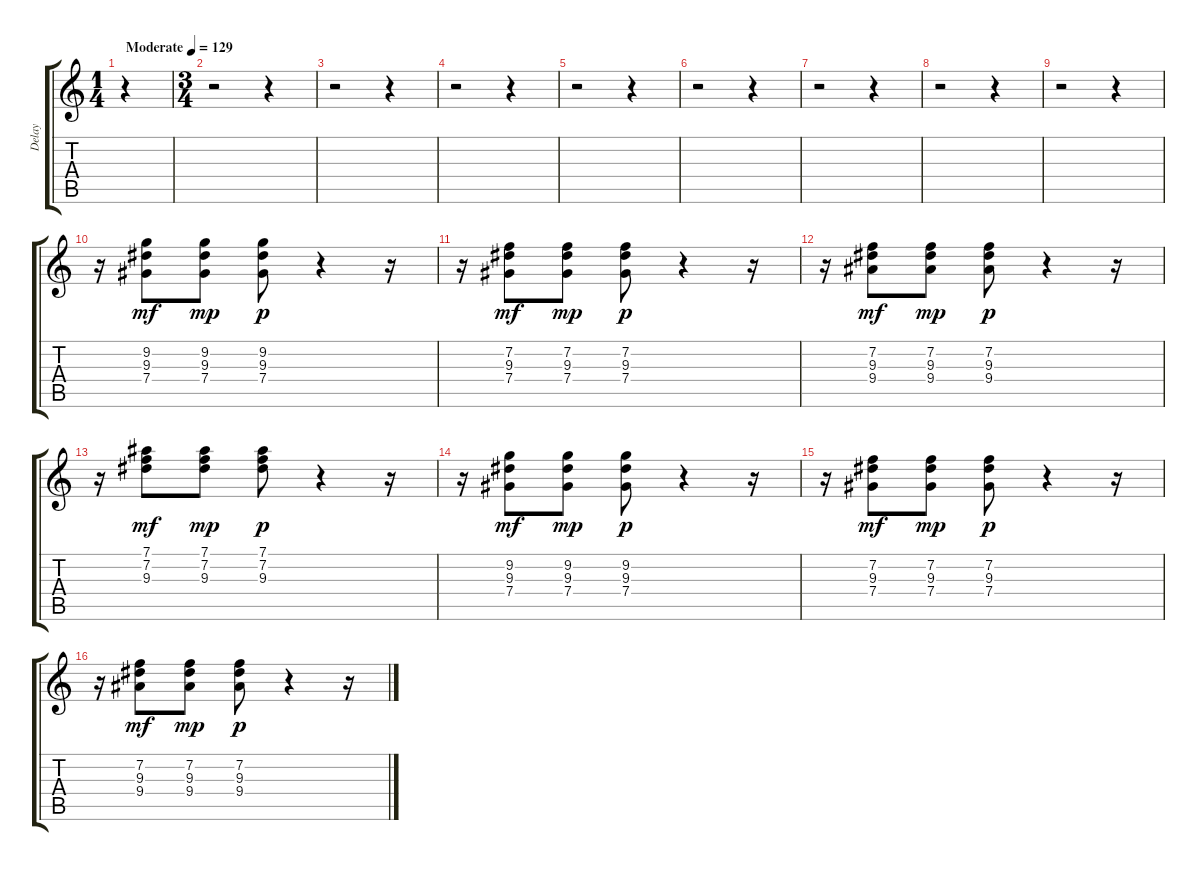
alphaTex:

\track ("Delay " "Delay ") {instrument electricguitarclean}
\staff {score tabs}
\tuning (Eb4 Bb3 Gb3 Db3 Ab2 Eb2) {hide}
\ts (1 4)
\tempo (129 "Moderate")
\clef g2
\ks c
r.4{dy mf instrument electricguitarclean} |
\ts (3 4)
r.2 r.4 |
r.2 r.4 |
r.2 r.4 |
r.2 r.4 |
r.2 r.4 |
r.2 r.4 |
r.2 r.4 |
r.2 r.4 |
r.16 (9.2 9.3 7.4).8 (9.2 9.3 7.4).8{dy mp} (9.2 9.3 7.4).8{dy p} r.4 r.16 |
r.16 (7.2 9.3 7.4).8{dy mf} (7.2 9.3 7.4).8{dy mp} (7.2 9.3 7.4).8{dy p} r.4 r.16 |
r.16 (7.2 9.3 9.4).8{dy mf} (7.2 9.3 9.4).8{dy mp} (7.2 9.3 9.4).8{dy p} r.4 r.16 |
r.16 (7.1 7.2 9.3).8{dy mf} (7.1 7.2 9.3).8{dy mp} (7.1 7.2 9.3).8{dy p} r.4 r.16 |
r.16 (9.2 9.3 7.4).8{dy mf} (9.2 9.3 7.4).8{dy mp} (9.2 9.3 7.4).8{dy p} r.4 r.16 |
r.16 (7.2 9.3 7.4).8{dy mf} (7.2 9.3 7.4).8{dy mp} (7.2 9.3 7.4).8{dy p} r.4 r.16 |
r.16 (7.2 9.3 9.4).8{dy mf} (7.2 9.3 9.4).8{dy mp} (7.2 9.3 9.4).8{dy p} r.4 r.16
